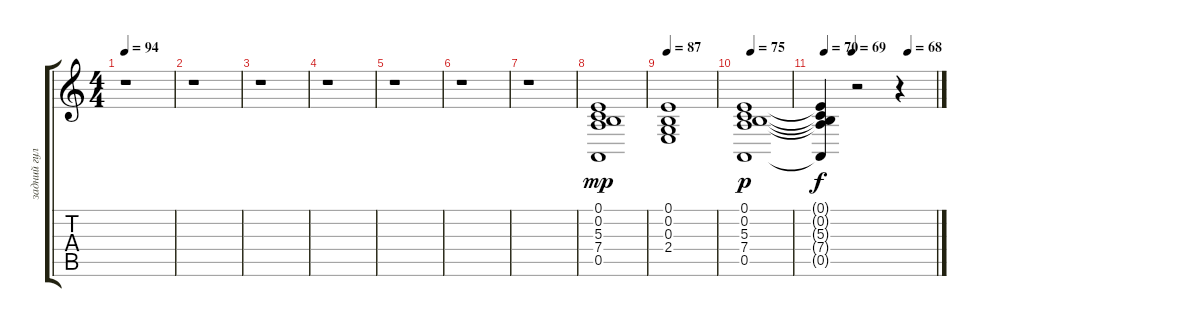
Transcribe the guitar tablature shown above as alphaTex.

\track ("задний гул" "задний гул") {instrument pad2warm}
\staff {score tabs}
\tuning (E4 B3 G3 D3 A2 E2) {hide}
\ts (4 4)
\tempo 94
\clef g2
\ks c
r.1{dy mp} |
r.1 |
r.1 |
r.1 |
r.1 |
r.1 |
r.1 |
(0.1 0.2 5.3 7.4 0.5).1 |
\tempo 87
(0.1 0.2 0.3 2.4).1 |
\tempo 75
(0.1 0.2 5.3 7.4 0.5).1{dy p} |
\tempo 70
\tempo (69 0.25)
\tempo (68 0.75)
(0.1{t} 0.2{t} 5.3{t} 7.4{t} 0.5{t}).4{dy f} r.2 r.4
